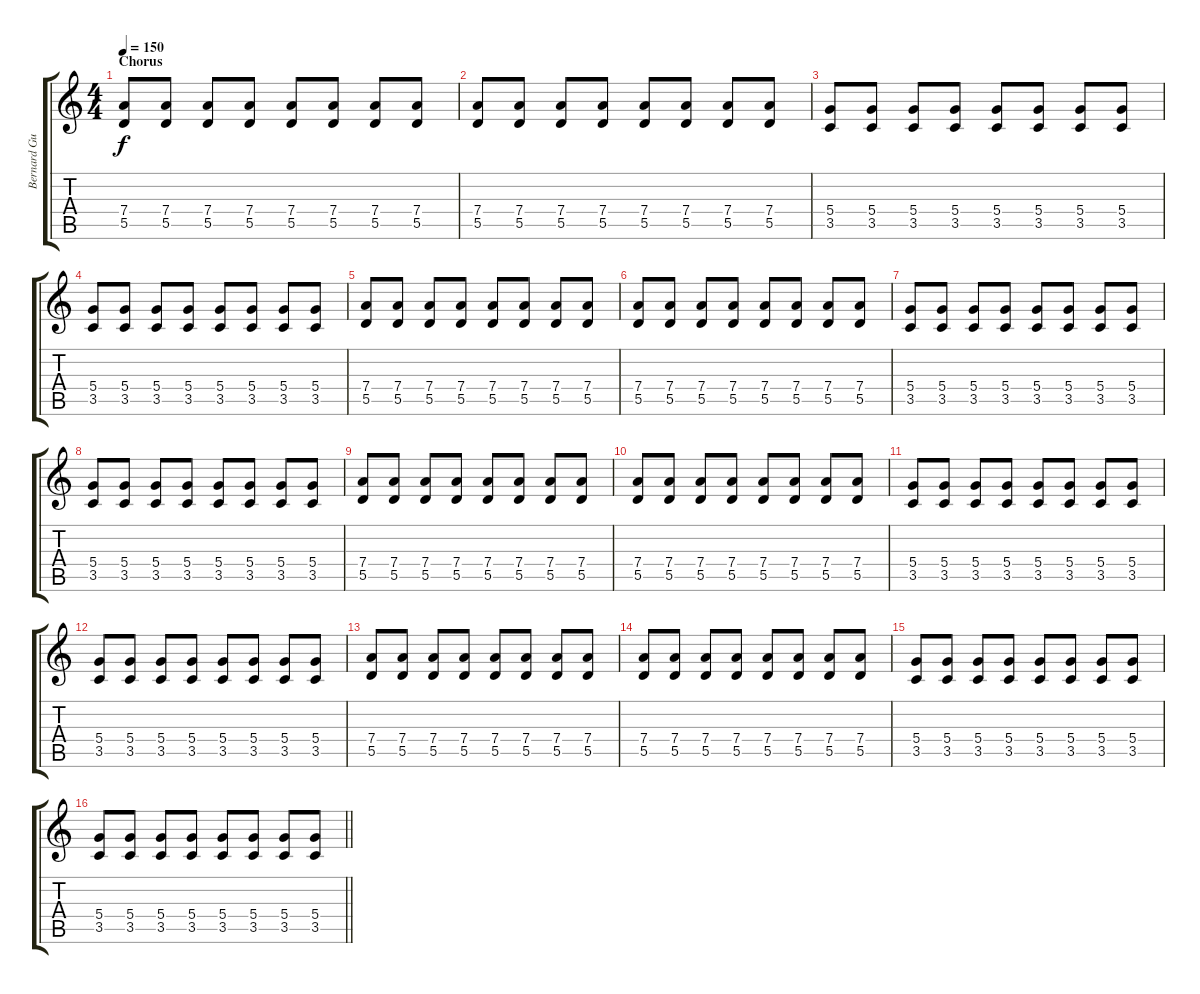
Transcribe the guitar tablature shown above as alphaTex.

\track ("Bernard Guitar 2" "Bernard Gu") {instrument overdrivenguitar}
\staff {score tabs}
\tuning (E4 B3 G3 D3 A2 E2) {hide}
\ts (4 4)
\section ("" "Chorus")
\tempo 150
\clef g2
\ks c
(7.4 5.5).8{dy f} (7.4 5.5).8 (7.4 5.5).8 (7.4 5.5).8 (7.4 5.5).8 (7.4 5.5).8 (7.4 5.5).8 (7.4 5.5).8 |
(7.4 5.5).8 (7.4 5.5).8 (7.4 5.5).8 (7.4 5.5).8 (7.4 5.5).8 (7.4 5.5).8 (7.4 5.5).8 (7.4 5.5).8 |
(5.4 3.5).8 (5.4 3.5).8 (5.4 3.5).8 (5.4 3.5).8 (5.4 3.5).8 (5.4 3.5).8 (5.4 3.5).8 (5.4 3.5).8 |
(5.4 3.5).8 (5.4 3.5).8 (5.4 3.5).8 (5.4 3.5).8 (5.4 3.5).8 (5.4 3.5).8 (5.4 3.5).8 (5.4 3.5).8 |
(7.4 5.5).8 (7.4 5.5).8 (7.4 5.5).8 (7.4 5.5).8 (7.4 5.5).8 (7.4 5.5).8 (7.4 5.5).8 (7.4 5.5).8 |
(7.4 5.5).8 (7.4 5.5).8 (7.4 5.5).8 (7.4 5.5).8 (7.4 5.5).8 (7.4 5.5).8 (7.4 5.5).8 (7.4 5.5).8 |
(5.4 3.5).8 (5.4 3.5).8 (5.4 3.5).8 (5.4 3.5).8 (5.4 3.5).8 (5.4 3.5).8 (5.4 3.5).8 (5.4 3.5).8 |
(5.4 3.5).8 (5.4 3.5).8 (5.4 3.5).8 (5.4 3.5).8 (5.4 3.5).8 (5.4 3.5).8 (5.4 3.5).8 (5.4 3.5).8 |
(7.4 5.5).8 (7.4 5.5).8 (7.4 5.5).8 (7.4 5.5).8 (7.4 5.5).8 (7.4 5.5).8 (7.4 5.5).8 (7.4 5.5).8 |
(7.4 5.5).8 (7.4 5.5).8 (7.4 5.5).8 (7.4 5.5).8 (7.4 5.5).8 (7.4 5.5).8 (7.4 5.5).8 (7.4 5.5).8 |
(5.4 3.5).8 (5.4 3.5).8 (5.4 3.5).8 (5.4 3.5).8 (5.4 3.5).8 (5.4 3.5).8 (5.4 3.5).8 (5.4 3.5).8 |
(5.4 3.5).8 (5.4 3.5).8 (5.4 3.5).8 (5.4 3.5).8 (5.4 3.5).8 (5.4 3.5).8 (5.4 3.5).8 (5.4 3.5).8 |
(7.4 5.5).8 (7.4 5.5).8 (7.4 5.5).8 (7.4 5.5).8 (7.4 5.5).8 (7.4 5.5).8 (7.4 5.5).8 (7.4 5.5).8 |
(7.4 5.5).8 (7.4 5.5).8 (7.4 5.5).8 (7.4 5.5).8 (7.4 5.5).8 (7.4 5.5).8 (7.4 5.5).8 (7.4 5.5).8 |
(5.4 3.5).8 (5.4 3.5).8 (5.4 3.5).8 (5.4 3.5).8 (5.4 3.5).8 (5.4 3.5).8 (5.4 3.5).8 (5.4 3.5).8 |
\barLineRight lightlight
(5.4 3.5).8 (5.4 3.5).8 (5.4 3.5).8 (5.4 3.5).8 (5.4 3.5).8 (5.4 3.5).8 (5.4 3.5).8 (5.4 3.5).8
